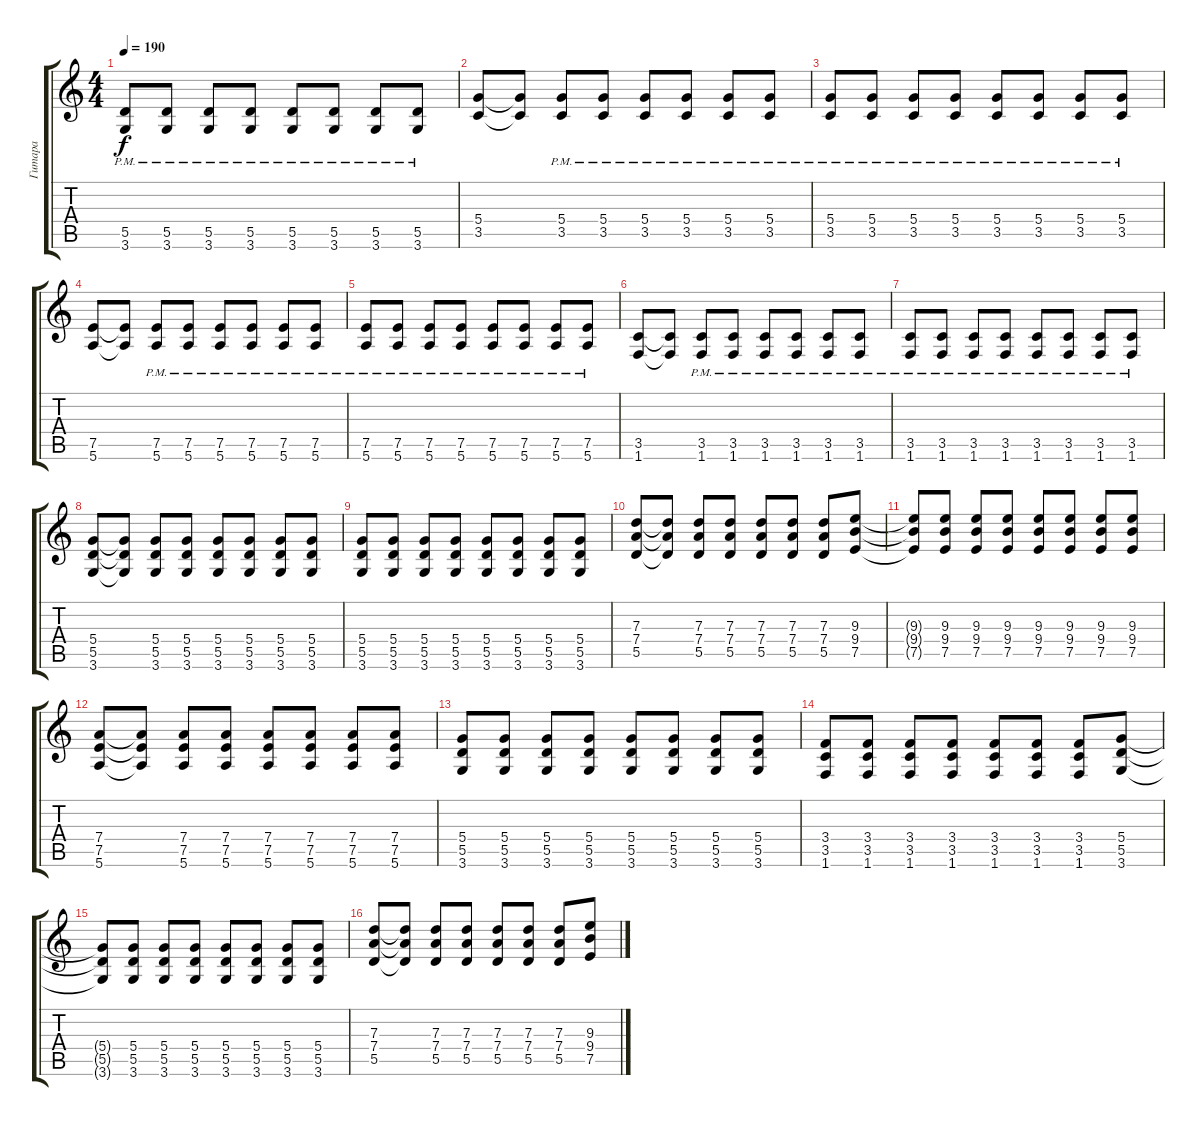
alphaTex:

\track ("Гитара" "Гитара") {instrument distortionguitar}
\staff {score tabs}
\tuning (E4 B3 G3 D3 A2 E2) {hide}
\ts (4 4)
\tempo 190
\clef g2
\ks c
(5.5{pm} 3.6{pm}).8{dy f} (5.5{pm} 3.6{pm}).8 (5.5{pm} 3.6{pm}).8 (5.5{pm} 3.6{pm}).8 (5.5{pm} 3.6{pm}).8 (5.5{pm} 3.6{pm}).8 (5.5{pm} 3.6{pm}).8 (5.5{pm} 3.6{pm}).8 |
(5.4 3.5).8 (5.4{t} 3.5{t}).8 (5.4{pm} 3.5{pm}).8 (5.4{pm} 3.5{pm}).8 (5.4{pm} 3.5{pm}).8 (5.4{pm} 3.5{pm}).8 (5.4{pm} 3.5{pm}).8 (5.4{pm} 3.5{pm}).8 |
(5.4{pm} 3.5{pm}).8 (5.4{pm} 3.5{pm}).8 (5.4{pm} 3.5{pm}).8 (5.4{pm} 3.5{pm}).8 (5.4{pm} 3.5{pm}).8 (5.4{pm} 3.5{pm}).8 (5.4{pm} 3.5{pm}).8 (5.4{pm} 3.5{pm}).8 |
(7.5 5.6).8 (7.5{t} 5.6{t}).8 (7.5{pm} 5.6{pm}).8 (7.5{pm} 5.6{pm}).8 (7.5{pm} 5.6{pm}).8 (7.5{pm} 5.6{pm}).8 (7.5{pm} 5.6{pm}).8 (7.5{pm} 5.6{pm}).8 |
(7.5{pm} 5.6{pm}).8 (7.5{pm} 5.6{pm}).8 (7.5{pm} 5.6{pm}).8 (7.5{pm} 5.6{pm}).8 (7.5{pm} 5.6{pm}).8 (7.5{pm} 5.6{pm}).8 (7.5{pm} 5.6{pm}).8 (7.5{pm} 5.6{pm}).8 |
(3.5 1.6).8 (3.5{t} 1.6{t}).8 (3.5{pm} 1.6{pm}).8 (3.5{pm} 1.6{pm}).8 (3.5{pm} 1.6{pm}).8 (3.5{pm} 1.6{pm}).8 (3.5{pm} 1.6{pm}).8 (3.5{pm} 1.6{pm}).8 |
(3.5{pm} 1.6{pm}).8 (3.5{pm} 1.6{pm}).8 (3.5{pm} 1.6{pm}).8 (3.5{pm} 1.6{pm}).8 (3.5{pm} 1.6{pm}).8 (3.5{pm} 1.6{pm}).8 (3.5{pm} 1.6{pm}).8 (3.5{pm} 1.6{pm}).8 |
(5.4 5.5 3.6).8 (5.4{t} 5.5{t} 3.6{t}).8 (5.4 5.5 3.6).8 (5.4 5.5 3.6).8 (5.4 5.5 3.6).8 (5.4 5.5 3.6).8 (5.4 5.5 3.6).8 (5.4 5.5 3.6).8 |
(5.4 5.5 3.6).8 (5.4 5.5 3.6).8 (5.4 5.5 3.6).8 (5.4 5.5 3.6).8 (5.4 5.5 3.6).8 (5.4 5.5 3.6).8 (5.4 5.5 3.6).8 (5.4 5.5 3.6).8 |
(7.3 7.4 5.5).8 (7.3{t} 7.4{t} 5.5{t}).8 (7.3 7.4 5.5).8 (7.3 7.4 5.5).8 (7.3 7.4 5.5).8 (7.3 7.4 5.5).8 (7.3 7.4 5.5).8 (9.3 9.4 7.5).8 |
(9.3{t} 9.4{t} 7.5{t}).8 (9.3 9.4 7.5).8 (9.3 9.4 7.5).8 (9.3 9.4 7.5).8 (9.3 9.4 7.5).8 (9.3 9.4 7.5).8 (9.3 9.4 7.5).8 (9.3 9.4 7.5).8 |
(7.4 7.5 5.6).8 (7.4{t} 7.5{t} 5.6{t}).8 (7.4 7.5 5.6).8 (7.4 7.5 5.6).8 (7.4 7.5 5.6).8 (7.4 7.5 5.6).8 (7.4 7.5 5.6).8 (7.4 7.5 5.6).8 |
(5.4 5.5 3.6).8 (5.4 5.5 3.6).8 (5.4 5.5 3.6).8 (5.4 5.5 3.6).8 (5.4 5.5 3.6).8 (5.4 5.5 3.6).8 (5.4 5.5 3.6).8 (5.4 5.5 3.6).8 |
(3.4 3.5 1.6).8 (3.4 3.5 1.6).8 (3.4 3.5 1.6).8 (3.4 3.5 1.6).8 (3.4 3.5 1.6).8 (3.4 3.5 1.6).8 (3.4 3.5 1.6).8 (5.4 5.5 3.6).8 |
(5.4{t} 5.5{t} 3.6{t}).8 (5.4 5.5 3.6).8 (5.4 5.5 3.6).8 (5.4 5.5 3.6).8 (5.4 5.5 3.6).8 (5.4 5.5 3.6).8 (5.4 5.5 3.6).8 (5.4 5.5 3.6).8 |
(7.3 7.4 5.5).8 (7.3{t} 7.4{t} 5.5{t}).8 (7.3 7.4 5.5).8 (7.3 7.4 5.5).8 (7.3 7.4 5.5).8 (7.3 7.4 5.5).8 (7.3 7.4 5.5).8 (9.3 9.4 7.5).8
